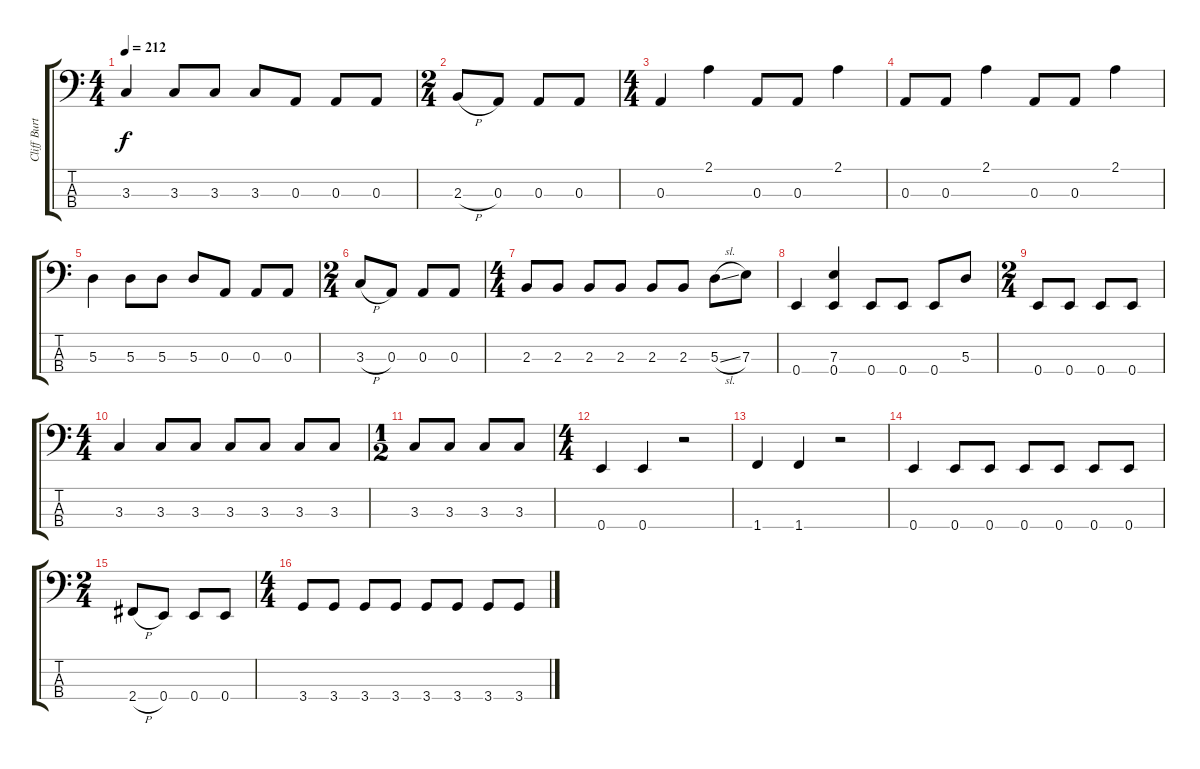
\track ("Cliff Burton (Bass)" "Cliff Burt") {instrument electricbassfinger}
\staff {score tabs}
\tuning (G2 D2 A1 E1) {hide}
\ts (4 4)
\tempo 212
\clef f4
\ks c
3.3.4{dy f} 3.3.8 3.3.8 3.3.8 0.3.8 0.3.8 0.3.8 |
\ts (2 4)
2.3{h}.8 0.3.8 0.3.8 0.3.8 |
\ts (4 4)
0.3.4 2.1.4 0.3.8 0.3.8 2.1.4 |
0.3.8 0.3.8 2.1.4 0.3.8 0.3.8 2.1.4 |
5.3.4 5.3.8 5.3.8 5.3.8 0.3.8 0.3.8 0.3.8 |
\ts (2 4)
3.3{h}.8 0.3.8 0.3.8 0.3.8 |
\ts (4 4)
2.3.8 2.3.8 2.3.8 2.3.8 2.3.8 2.3.8 5.3{sl}.8 7.3.8 |
0.4.4 (7.3 0.4).4 0.4.8 0.4.8 0.4.8 5.3.8 |
\ts (2 4)
0.4.8 0.4.8 0.4.8 0.4.8 |
\ts (4 4)
3.3.4 3.3.8 3.3.8 3.3.8 3.3.8 3.3.8 3.3.8 |
\ts (1 2)
3.3.8 3.3.8 3.3.8 3.3.8 |
\ts (4 4)
\section ("" "")
0.4.4 0.4.4 r.2 |
1.4.4 1.4.4 r.2 |
0.4.4 0.4.8 0.4.8 0.4.8 0.4.8 0.4.8 0.4.8 |
\ts (2 4)
2.4{h}.8 0.4.8 0.4.8 0.4.8 |
\ts (4 4)
3.4.8 3.4.8 3.4.8 3.4.8 3.4.8 3.4.8 3.4.8 3.4.8
